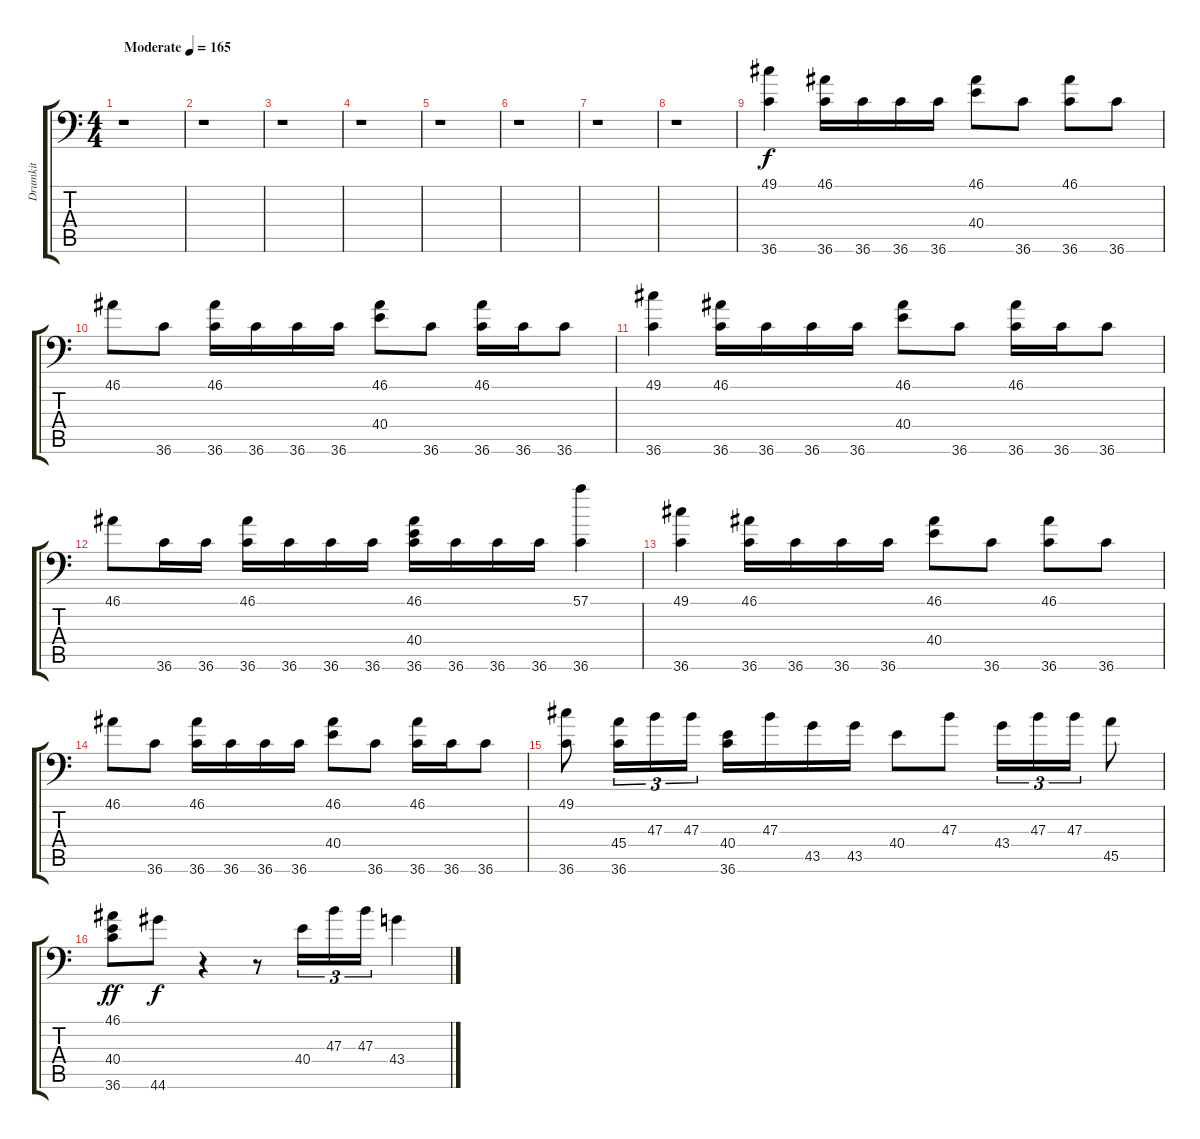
\track ("Drumkit" "Drumkit") {instrument acousticgrandpiano}
\staff {score tabs}
\tuning (C-1 C-1 C-1 C-1 C-1 C-1) {hide}
\ts (4 4)
\tempo (165 "Moderate")
\clef f4
\ks c
r.1{dy f instrument acousticgrandpiano} |
r.1 |
r.1 |
r.1 |
r.1 |
r.1 |
r.1 |
r.1 |
(49.1 36.6).4 (46.1 36.6).16 36.6.16 36.6.16 36.6.16 (46.1 40.4).8 36.6.8 (46.1 36.6).8 36.6.8 |
46.1.8 36.6.8 (46.1 36.6).16 36.6.16 36.6.16 36.6.16 (46.1 40.4).8 36.6.8 (46.1 36.6).16 36.6.16 36.6.8 |
(49.1 36.6).4 (46.1 36.6).16 36.6.16 36.6.16 36.6.16 (46.1 40.4).8 36.6.8 (46.1 36.6).16 36.6.16 36.6.8 |
46.1.8 36.6.16 36.6.16 (46.1 36.6).16 36.6.16 36.6.16 36.6.16 (46.1 40.4 36.6).16 36.6.16 36.6.16 36.6.16 (57.1 36.6).4 |
(49.1 36.6).4 (46.1 36.6).16 36.6.16 36.6.16 36.6.16 (46.1 40.4).8 36.6.8 (46.1 36.6).8 36.6.8 |
46.1.8 36.6.8 (46.1 36.6).16 36.6.16 36.6.16 36.6.16 (46.1 40.4).8 36.6.8 (46.1 36.6).16 36.6.16 36.6.8 |
(49.1 36.6).8 (45.4 36.6).16{tu (3 2)} 47.3.16{tu (3 2)} 47.3.16{tu (3 2)} (40.4 36.6).16 47.3.16 43.5.16 43.5.16 40.4.8 47.3.8 43.4.16{tu (3 2)} 47.3.16{tu (3 2)} 47.3.16{tu (3 2)} 45.5.8 |
(46.1 40.4 36.6).8{dy ff} 44.6.8{dy f} r.4 r.8 40.4.16{tu (3 2)} 47.3.16{tu (3 2)} 47.3.16{tu (3 2)} 43.4.4
